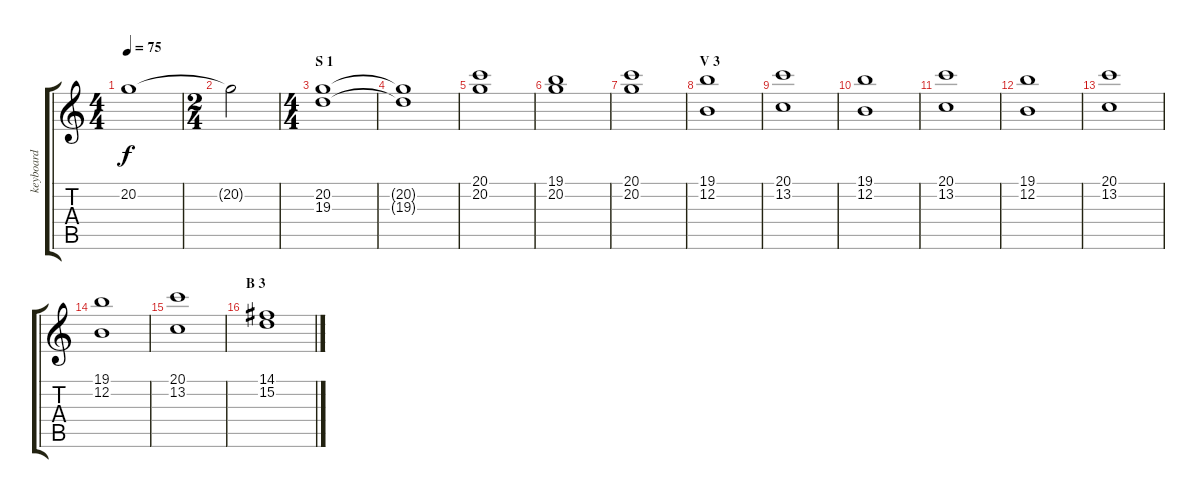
\track ("keyboard" "keyboard") {instrument stringensemble1}
\staff {score tabs}
\tuning (E4 B3 G3 D3 A2 E2) {hide}
\ts (4 4)
\tempo 75
\clef g2
\ks c
20.2{t}.1{dy f} |
\ts (2 4)
20.2{t}.2 |
\ts (4 4)
\section ("" "S 1")
(20.2 19.3).1 |
(20.2{t} 19.3{t}).1 |
(20.1 20.2).1 |
(19.1 20.2).1 |
(20.1 20.2).1 |
\section ("" "V 3")
(19.1 12.2).1 |
(20.1 13.2).1 |
(19.1 12.2).1 |
(20.1 13.2).1 |
(19.1 12.2).1 |
(20.1 13.2).1 |
(19.1 12.2).1 |
(20.1 13.2).1 |
\section ("" "B 3")
(14.1 15.2).1
